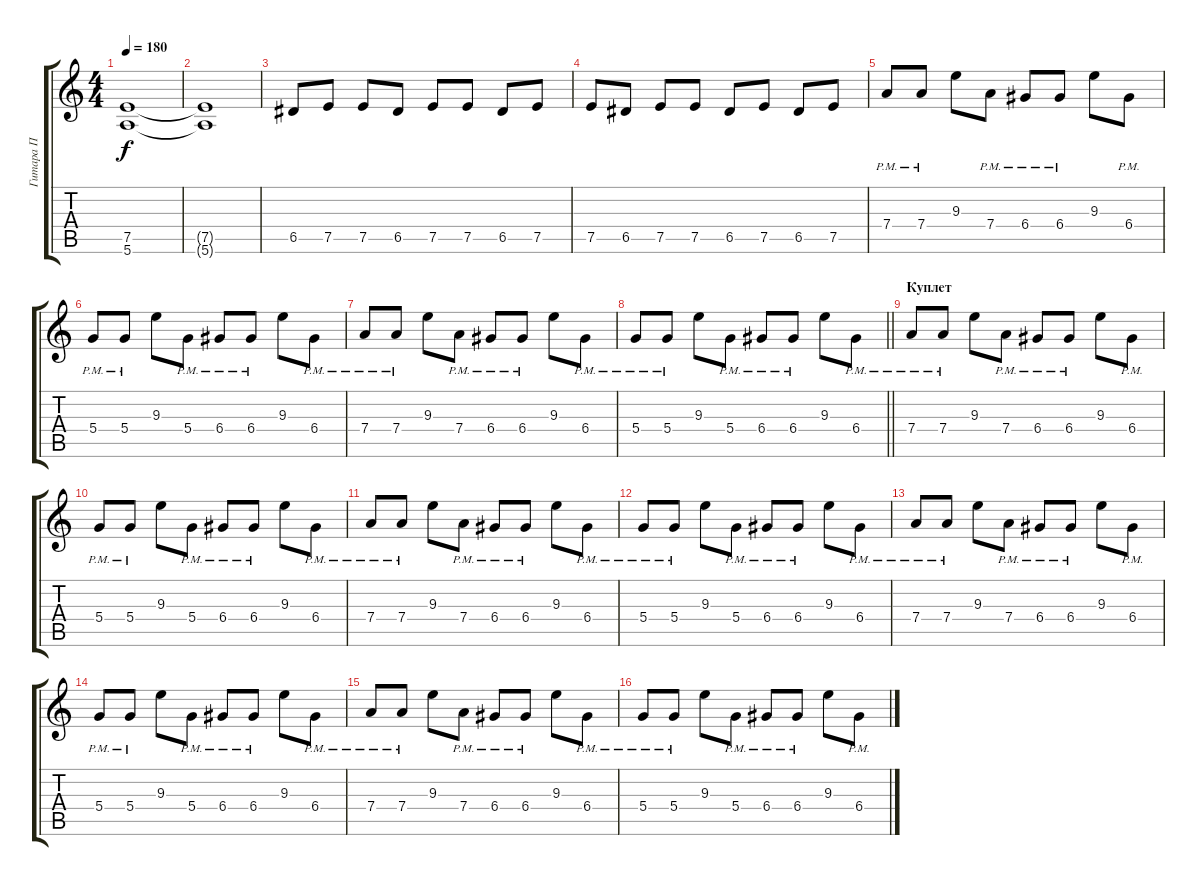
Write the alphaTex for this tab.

\track ("Гитара П" "Гитара П") {instrument distortionguitar}
\staff {score tabs}
\tuning (E4 B3 G3 D3 A2 E2) {hide}
\ts (4 4)
\tempo 180
\clef g2
\ks c
(7.5 5.6).1{dy f} |
(7.5{t} 5.6{t}).1 |
6.5.8 7.5.8 7.5.8 6.5.8 7.5.8 7.5.8 6.5.8 7.5.8 |
7.5.8 6.5.8 7.5.8 7.5.8 6.5.8 7.5.8 6.5.8 7.5.8 |
7.4{pm}.8 7.4{pm}.8 9.3.8 7.4{pm}.8 6.4{pm}.8 6.4{pm}.8 9.3.8 6.4{pm}.8 |
5.4{pm}.8 5.4{pm}.8 9.3.8 5.4{pm}.8 6.4{pm}.8 6.4{pm}.8 9.3.8 6.4{pm}.8 |
7.4{pm}.8 7.4{pm}.8 9.3.8 7.4{pm}.8 6.4{pm}.8 6.4{pm}.8 9.3.8 6.4{pm}.8 |
\barLineRight lightlight
5.4{pm}.8 5.4{pm}.8 9.3.8 5.4{pm}.8 6.4{pm}.8 6.4{pm}.8 9.3.8 6.4{pm}.8 |
\section ("" "Куплет")
7.4{pm}.8 7.4{pm}.8 9.3.8 7.4{pm}.8 6.4{pm}.8 6.4{pm}.8 9.3.8 6.4{pm}.8 |
5.4{pm}.8 5.4{pm}.8 9.3.8 5.4{pm}.8 6.4{pm}.8 6.4{pm}.8 9.3.8 6.4{pm}.8 |
7.4{pm}.8 7.4{pm}.8 9.3.8 7.4{pm}.8 6.4{pm}.8 6.4{pm}.8 9.3.8 6.4{pm}.8 |
5.4{pm}.8 5.4{pm}.8 9.3.8 5.4{pm}.8 6.4{pm}.8 6.4{pm}.8 9.3.8 6.4{pm}.8 |
7.4{pm}.8 7.4{pm}.8 9.3.8 7.4{pm}.8 6.4{pm}.8 6.4{pm}.8 9.3.8 6.4{pm}.8 |
5.4{pm}.8 5.4{pm}.8 9.3.8 5.4{pm}.8 6.4{pm}.8 6.4{pm}.8 9.3.8 6.4{pm}.8 |
7.4{pm}.8 7.4{pm}.8 9.3.8 7.4{pm}.8 6.4{pm}.8 6.4{pm}.8 9.3.8 6.4{pm}.8 |
5.4{pm}.8 5.4{pm}.8 9.3.8 5.4{pm}.8 6.4{pm}.8 6.4{pm}.8 9.3.8 6.4{pm}.8
